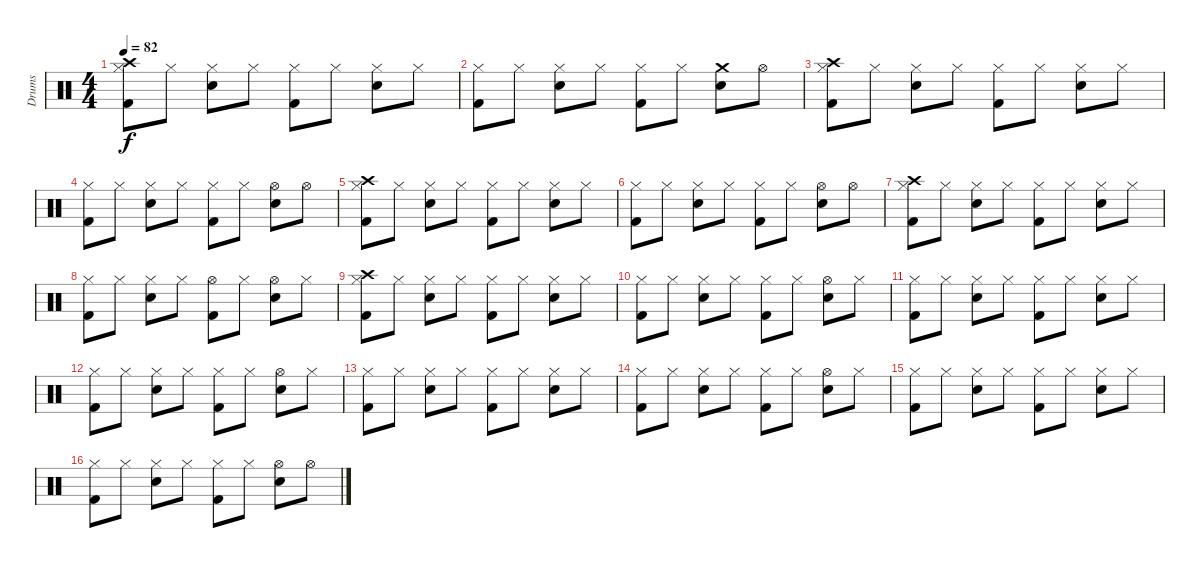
\track ("Drums" "Drums") {instrument percussion}
\staff {score}
\articulation defaults
\ts (4 4)
\tempo 82
\clef neutral
\ks c
("Crash high (hit)" "Hi-Hat (closed)" "Kick (hit) 2").8{dy f} "Hi-Hat (closed)".8 ("Hi-Hat (closed)" "Electric Snare (hit)").8 "Hi-Hat (closed)".8 ("Hi-Hat (closed)" "Kick (hit) 2").8 "Hi-Hat (closed)".8 ("Hi-Hat (closed)" "Electric Snare (hit)").8 "Hi-Hat (closed)".8 |
("Hi-Hat (closed)" "Kick (hit) 2").8 "Hi-Hat (closed)".8 ("Hi-Hat (closed)" "Electric Snare (hit)").8 "Hi-Hat (closed)".8 ("Hi-Hat (closed)" "Kick (hit) 2").8 "Hi-Hat (closed)".8 ("Crash medium (hit)" "Electric Snare (hit)").8 "Hi-Hat (open)".8 |
("Crash high (hit)" "Hi-Hat (closed)" "Kick (hit) 2").8 "Hi-Hat (closed)".8 ("Hi-Hat (closed)" "Electric Snare (hit)").8 "Hi-Hat (closed)".8 ("Hi-Hat (closed)" "Kick (hit) 2").8 "Hi-Hat (closed)".8 ("Hi-Hat (closed)" "Electric Snare (hit)").8 "Hi-Hat (closed)".8 |
("Hi-Hat (closed)" "Kick (hit) 2").8 "Hi-Hat (closed)".8 ("Hi-Hat (closed)" "Electric Snare (hit)").8 "Hi-Hat (closed)".8 ("Hi-Hat (closed)" "Kick (hit) 2").8 "Hi-Hat (closed)".8 ("Hi-Hat (open)" "Electric Snare (hit)").8 "Hi-Hat (open)".8 |
("Crash high (hit)" "Hi-Hat (closed)" "Kick (hit) 2").8 "Hi-Hat (closed)".8 ("Hi-Hat (closed)" "Electric Snare (hit)").8 "Hi-Hat (closed)".8 ("Hi-Hat (closed)" "Kick (hit) 2").8 "Hi-Hat (closed)".8 ("Hi-Hat (closed)" "Electric Snare (hit)").8 "Hi-Hat (closed)".8 |
("Hi-Hat (closed)" "Kick (hit) 2").8 "Hi-Hat (closed)".8 ("Hi-Hat (closed)" "Electric Snare (hit)").8 "Hi-Hat (closed)".8 ("Hi-Hat (closed)" "Kick (hit) 2").8 "Hi-Hat (closed)".8 ("Hi-Hat (open)" "Electric Snare (hit)").8 "Hi-Hat (open)".8 |
("Crash high (hit)" "Hi-Hat (closed)" "Kick (hit) 2").8 "Hi-Hat (closed)".8 ("Hi-Hat (closed)" "Electric Snare (hit)").8 "Hi-Hat (closed)".8 ("Hi-Hat (closed)" "Kick (hit) 2").8 "Hi-Hat (closed)".8 ("Hi-Hat (closed)" "Electric Snare (hit)").8 "Hi-Hat (closed)".8 |
("Hi-Hat (closed)" "Kick (hit) 2").8 "Hi-Hat (closed)".8 ("Hi-Hat (closed)" "Electric Snare (hit)").8 "Hi-Hat (closed)".8 ("Hi-Hat (open)" "Kick (hit) 2").8 "Hi-Hat (closed)".8 ("Hi-Hat (open)" "Electric Snare (hit)").8 "Hi-Hat (closed)".8 |
("Crash high (hit)" "Hi-Hat (closed)" "Kick (hit) 2").8 "Hi-Hat (closed)".8 ("Hi-Hat (closed)" "Electric Snare (hit)").8 "Hi-Hat (closed)".8 ("Hi-Hat (closed)" "Kick (hit) 2").8 "Hi-Hat (closed)".8 ("Hi-Hat (closed)" "Electric Snare (hit)").8 "Hi-Hat (closed)".8 |
("Hi-Hat (closed)" "Kick (hit) 2").8 "Hi-Hat (closed)".8 ("Hi-Hat (closed)" "Electric Snare (hit)").8 "Hi-Hat (closed)".8 ("Hi-Hat (closed)" "Kick (hit) 2").8 "Hi-Hat (closed)".8 ("Hi-Hat (open)" "Electric Snare (hit)").8 "Hi-Hat (closed)".8 |
("Hi-Hat (closed)" "Kick (hit) 2").8 "Hi-Hat (closed)".8 ("Hi-Hat (closed)" "Electric Snare (hit)").8 "Hi-Hat (closed)".8 ("Hi-Hat (closed)" "Kick (hit) 2").8 "Hi-Hat (closed)".8 ("Hi-Hat (closed)" "Electric Snare (hit)").8 "Hi-Hat (closed)".8 |
("Hi-Hat (closed)" "Kick (hit) 2").8 "Hi-Hat (closed)".8 ("Hi-Hat (closed)" "Electric Snare (hit)").8 "Hi-Hat (closed)".8 ("Hi-Hat (closed)" "Kick (hit) 2").8 "Hi-Hat (closed)".8 ("Hi-Hat (open)" "Electric Snare (hit)").8 "Hi-Hat (closed)".8 |
("Hi-Hat (closed)" "Kick (hit) 2").8 "Hi-Hat (closed)".8 ("Hi-Hat (closed)" "Electric Snare (hit)").8 "Hi-Hat (closed)".8 ("Hi-Hat (closed)" "Kick (hit) 2").8 "Hi-Hat (closed)".8 ("Hi-Hat (closed)" "Electric Snare (hit)").8 "Hi-Hat (closed)".8 |
("Hi-Hat (closed)" "Kick (hit) 2").8 "Hi-Hat (closed)".8 ("Hi-Hat (closed)" "Electric Snare (hit)").8 "Hi-Hat (closed)".8 ("Hi-Hat (closed)" "Kick (hit) 2").8 "Hi-Hat (closed)".8 ("Hi-Hat (open)" "Electric Snare (hit)").8 "Hi-Hat (closed)".8 |
("Hi-Hat (closed)" "Kick (hit) 2").8 "Hi-Hat (closed)".8 ("Hi-Hat (closed)" "Electric Snare (hit)").8 "Hi-Hat (closed)".8 ("Hi-Hat (closed)" "Kick (hit) 2").8 "Hi-Hat (closed)".8 ("Hi-Hat (closed)" "Electric Snare (hit)").8 "Hi-Hat (closed)".8 |
("Hi-Hat (closed)" "Kick (hit) 2").8 "Hi-Hat (closed)".8 ("Hi-Hat (closed)" "Electric Snare (hit)").8 "Hi-Hat (closed)".8 ("Hi-Hat (closed)" "Kick (hit) 2").8 "Hi-Hat (closed)".8 ("Hi-Hat (open)" "Electric Snare (hit)").8 "Hi-Hat (open)".8
